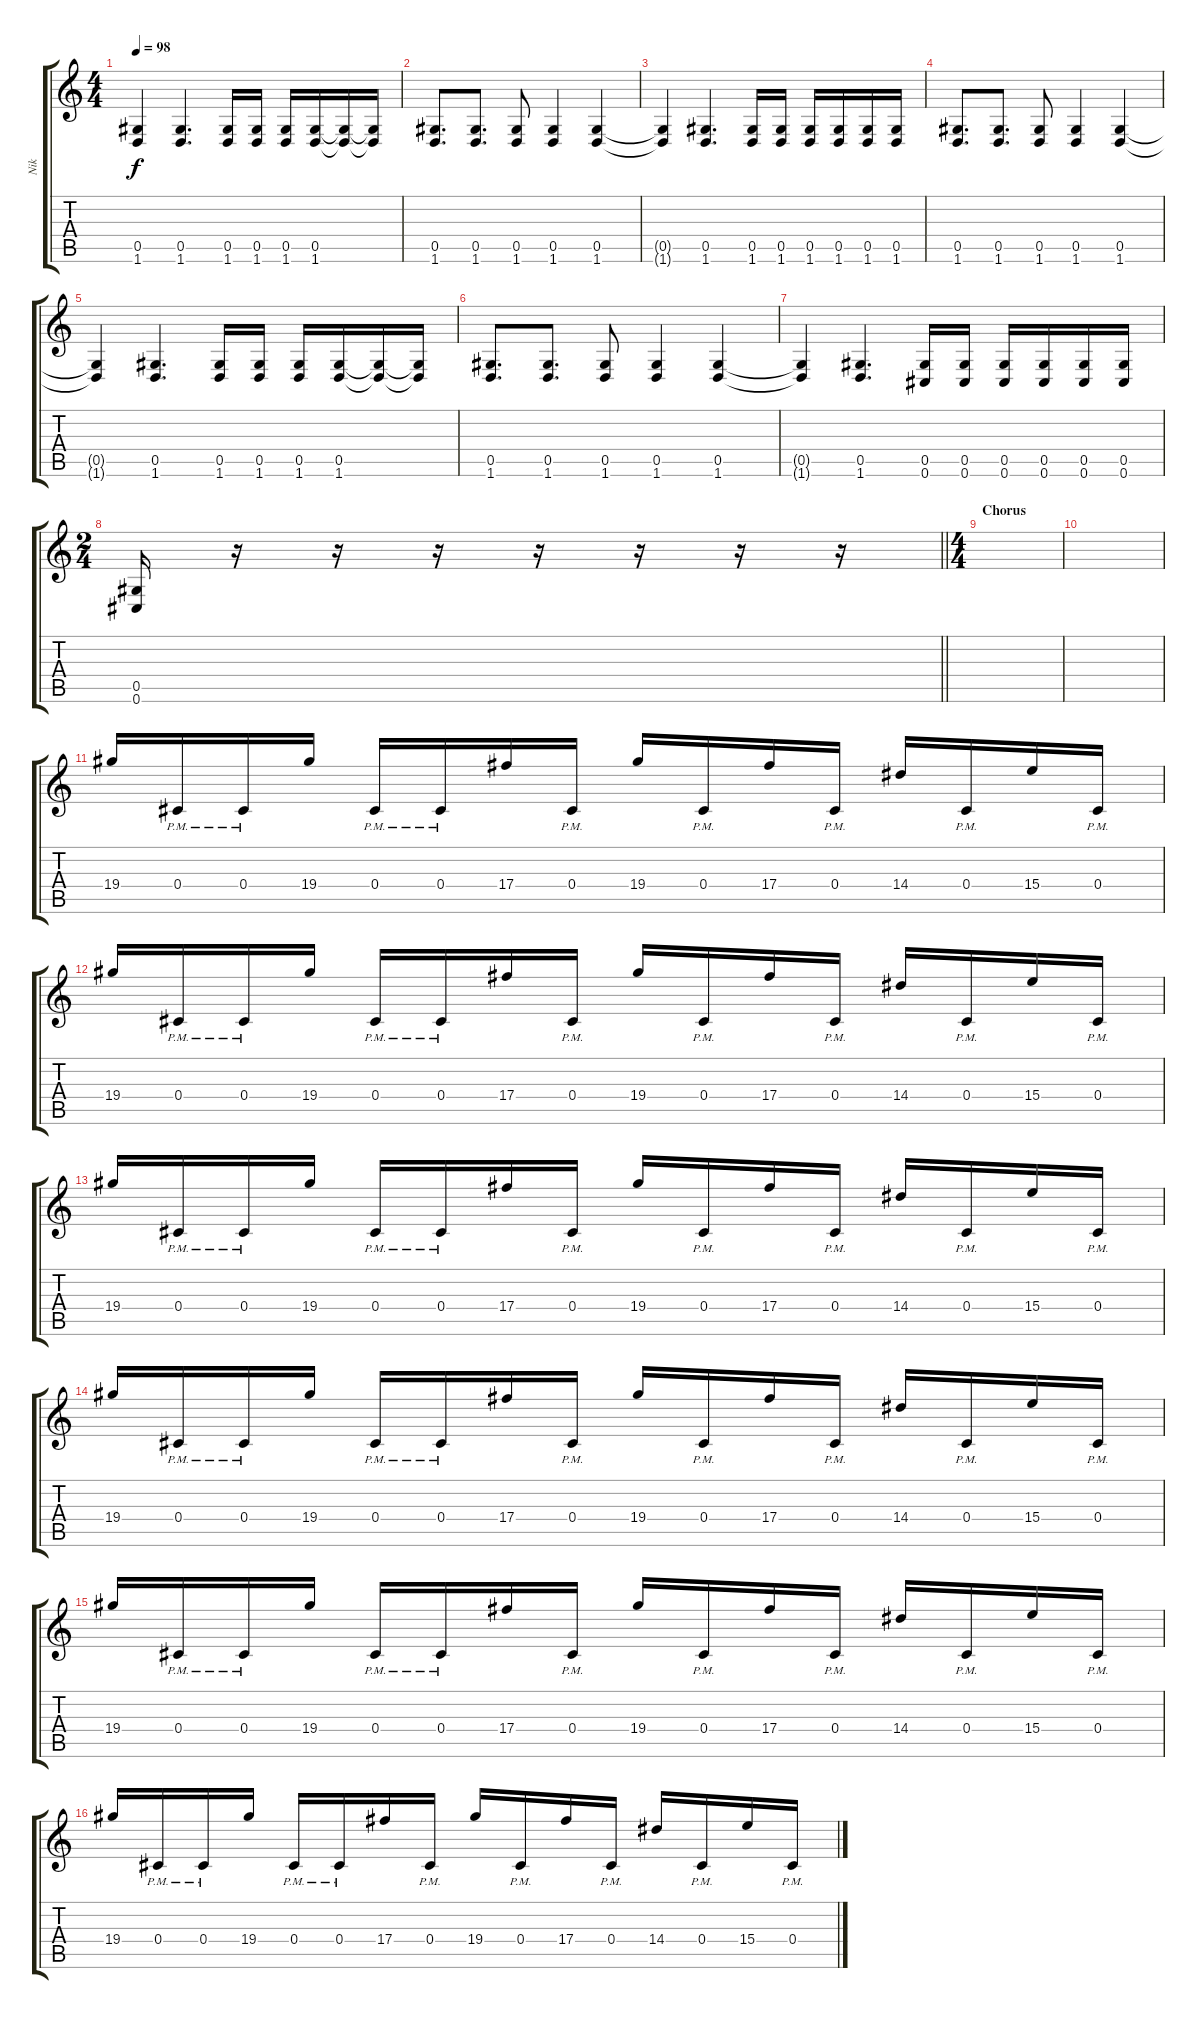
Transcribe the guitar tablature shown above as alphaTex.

\track ("Nik" "Nik") {instrument distortionguitar}
\staff {score tabs}
\tuning (Eb4 Bb3 Gb3 Db3 Ab2 Db2) {hide}
\ts (4 4)
\tempo 98
\clef g2
\ks c
(0.5{t} 1.6{t}).4{dy f} (0.5 1.6).4{d} (0.5 1.6).16 (0.5 1.6).16 (0.5 1.6).16 (0.5 1.6).16 (0.5{t} 1.6{t}).16 (0.5{t} 1.6{t}).16 |
(0.5 1.6).8{d} (0.5 1.6).8{d} (0.5 1.6).8 (0.5 1.6).4 (0.5 1.6).4 |
(0.5{t} 1.6{t}).4 (0.5 1.6).4{d} (0.5 1.6).16 (0.5 1.6).16 (0.5 1.6).16 (0.5 1.6).16 (0.5 1.6).16 (0.5 1.6).16 |
(0.5 1.6).8{d} (0.5 1.6).8{d} (0.5 1.6).8 (0.5 1.6).4 (0.5 1.6).4 |
(0.5{t} 1.6{t}).4 (0.5 1.6).4{d} (0.5 1.6).16 (0.5 1.6).16 (0.5 1.6).16 (0.5 1.6).16 (0.5{t} 1.6{t}).16 (0.5{t} 1.6{t}).16 |
(0.5 1.6).8{d} (0.5 1.6).8{d} (0.5 1.6).8 (0.5 1.6).4 (0.5 1.6).4 |
(0.5{t} 1.6{t}).4 (0.5 1.6).4{d} (0.5 0.6).16 (0.5 0.6).16 (0.5 0.6).16 (0.5 0.6).16 (0.5 0.6).16 (0.5 0.6).16 |
\ts (2 4)
\barLineRight lightlight
(0.5 0.6).16 r.16 r.16 r.16 r.16 r.16 r.16 r.16 |
\ts (4 4)
\section ("" "Chorus")
|
|
19.4.16 0.4{pm}.16 0.4{pm}.16 19.4.16 0.4{pm}.16 0.4{pm}.16 17.4.16 0.4{pm}.16 19.4.16 0.4{pm}.16 17.4.16 0.4{pm}.16 14.4.16 0.4{pm}.16 15.4.16 0.4{pm}.16 |
19.4.16 0.4{pm}.16 0.4{pm}.16 19.4.16 0.4{pm}.16 0.4{pm}.16 17.4.16 0.4{pm}.16 19.4.16 0.4{pm}.16 17.4.16 0.4{pm}.16 14.4.16 0.4{pm}.16 15.4.16 0.4{pm}.16 |
19.4.16 0.4{pm}.16 0.4{pm}.16 19.4.16 0.4{pm}.16 0.4{pm}.16 17.4.16 0.4{pm}.16 19.4.16 0.4{pm}.16 17.4.16 0.4{pm}.16 14.4.16 0.4{pm}.16 15.4.16 0.4{pm}.16 |
19.4.16 0.4{pm}.16 0.4{pm}.16 19.4.16 0.4{pm}.16 0.4{pm}.16 17.4.16 0.4{pm}.16 19.4.16 0.4{pm}.16 17.4.16 0.4{pm}.16 14.4.16 0.4{pm}.16 15.4.16 0.4{pm}.16 |
19.4.16 0.4{pm}.16 0.4{pm}.16 19.4.16 0.4{pm}.16 0.4{pm}.16 17.4.16 0.4{pm}.16 19.4.16 0.4{pm}.16 17.4.16 0.4{pm}.16 14.4.16 0.4{pm}.16 15.4.16 0.4{pm}.16 |
19.4.16 0.4{pm}.16 0.4{pm}.16 19.4.16 0.4{pm}.16 0.4{pm}.16 17.4.16 0.4{pm}.16 19.4.16 0.4{pm}.16 17.4.16 0.4{pm}.16 14.4.16 0.4{pm}.16 15.4.16 0.4{pm}.16
